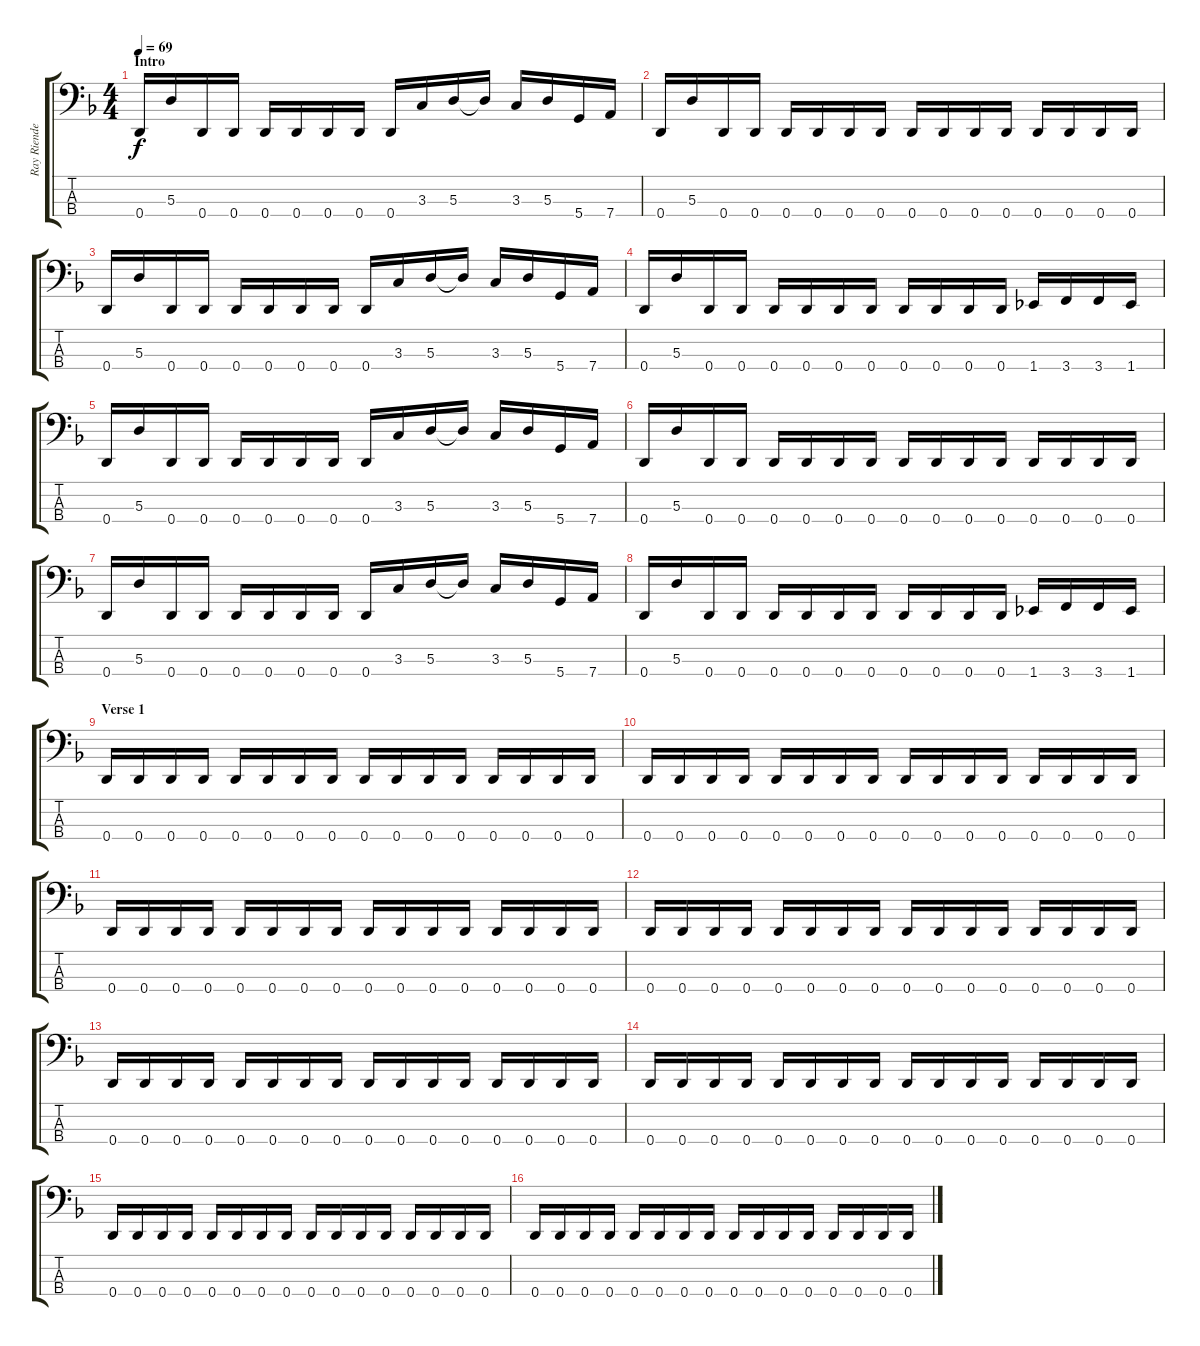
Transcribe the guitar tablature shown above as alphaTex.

\track ("Ray Riendeau" "Ray Riende") {instrument electricbassfinger}
\staff {score tabs}
\tuning (G2 D2 A1 D1) {hide}
\ts (4 4)
\section ("" "Intro")
\tempo 69
\clef f4
\ks dminor
0.4.16{dy f instrument electricbassfinger} 5.3.16 0.4.16 0.4.16 0.4.16 0.4.16 0.4.16 0.4.16 0.4.16 3.3.16 5.3.16 5.3{t}.16 3.3.16 5.3.16 5.4.16 7.4.16 |
0.4.16 5.3.16 0.4.16 0.4.16 0.4.16 0.4.16 0.4.16 0.4.16 0.4.16 0.4.16 0.4.16 0.4.16 0.4.16 0.4.16 0.4.16 0.4.16 |
0.4.16 5.3.16 0.4.16 0.4.16 0.4.16 0.4.16 0.4.16 0.4.16 0.4.16 3.3.16 5.3.16 5.3{t}.16 3.3.16 5.3.16 5.4.16 7.4.16 |
0.4.16 5.3.16 0.4.16 0.4.16 0.4.16 0.4.16 0.4.16 0.4.16 0.4.16 0.4.16 0.4.16 0.4.16 1.4.16 3.4.16 3.4.16 1.4.16 |
0.4.16 5.3.16 0.4.16 0.4.16 0.4.16 0.4.16 0.4.16 0.4.16 0.4.16 3.3.16 5.3.16 5.3{t}.16 3.3.16 5.3.16 5.4.16 7.4.16 |
0.4.16 5.3.16 0.4.16 0.4.16 0.4.16 0.4.16 0.4.16 0.4.16 0.4.16 0.4.16 0.4.16 0.4.16 0.4.16 0.4.16 0.4.16 0.4.16 |
0.4.16 5.3.16 0.4.16 0.4.16 0.4.16 0.4.16 0.4.16 0.4.16 0.4.16 3.3.16 5.3.16 5.3{t}.16 3.3.16 5.3.16 5.4.16 7.4.16 |
0.4.16 5.3.16 0.4.16 0.4.16 0.4.16 0.4.16 0.4.16 0.4.16 0.4.16 0.4.16 0.4.16 0.4.16 1.4.16 3.4.16 3.4.16 1.4.16 |
\section ("" "Verse 1")
0.4.16 0.4.16 0.4.16 0.4.16 0.4.16 0.4.16 0.4.16 0.4.16 0.4.16 0.4.16 0.4.16 0.4.16 0.4.16 0.4.16 0.4.16 0.4.16 |
0.4.16 0.4.16 0.4.16 0.4.16 0.4.16 0.4.16 0.4.16 0.4.16 0.4.16 0.4.16 0.4.16 0.4.16 0.4.16 0.4.16 0.4.16 0.4.16 |
0.4.16 0.4.16 0.4.16 0.4.16 0.4.16 0.4.16 0.4.16 0.4.16 0.4.16 0.4.16 0.4.16 0.4.16 0.4.16 0.4.16 0.4.16 0.4.16 |
0.4.16 0.4.16 0.4.16 0.4.16 0.4.16 0.4.16 0.4.16 0.4.16 0.4.16 0.4.16 0.4.16 0.4.16 0.4.16 0.4.16 0.4.16 0.4.16 |
0.4.16 0.4.16 0.4.16 0.4.16 0.4.16 0.4.16 0.4.16 0.4.16 0.4.16 0.4.16 0.4.16 0.4.16 0.4.16 0.4.16 0.4.16 0.4.16 |
0.4.16 0.4.16 0.4.16 0.4.16 0.4.16 0.4.16 0.4.16 0.4.16 0.4.16 0.4.16 0.4.16 0.4.16 0.4.16 0.4.16 0.4.16 0.4.16 |
0.4.16 0.4.16 0.4.16 0.4.16 0.4.16 0.4.16 0.4.16 0.4.16 0.4.16 0.4.16 0.4.16 0.4.16 0.4.16 0.4.16 0.4.16 0.4.16 |
0.4.16 0.4.16 0.4.16 0.4.16 0.4.16 0.4.16 0.4.16 0.4.16 0.4.16 0.4.16 0.4.16 0.4.16 0.4.16 0.4.16 0.4.16 0.4.16
